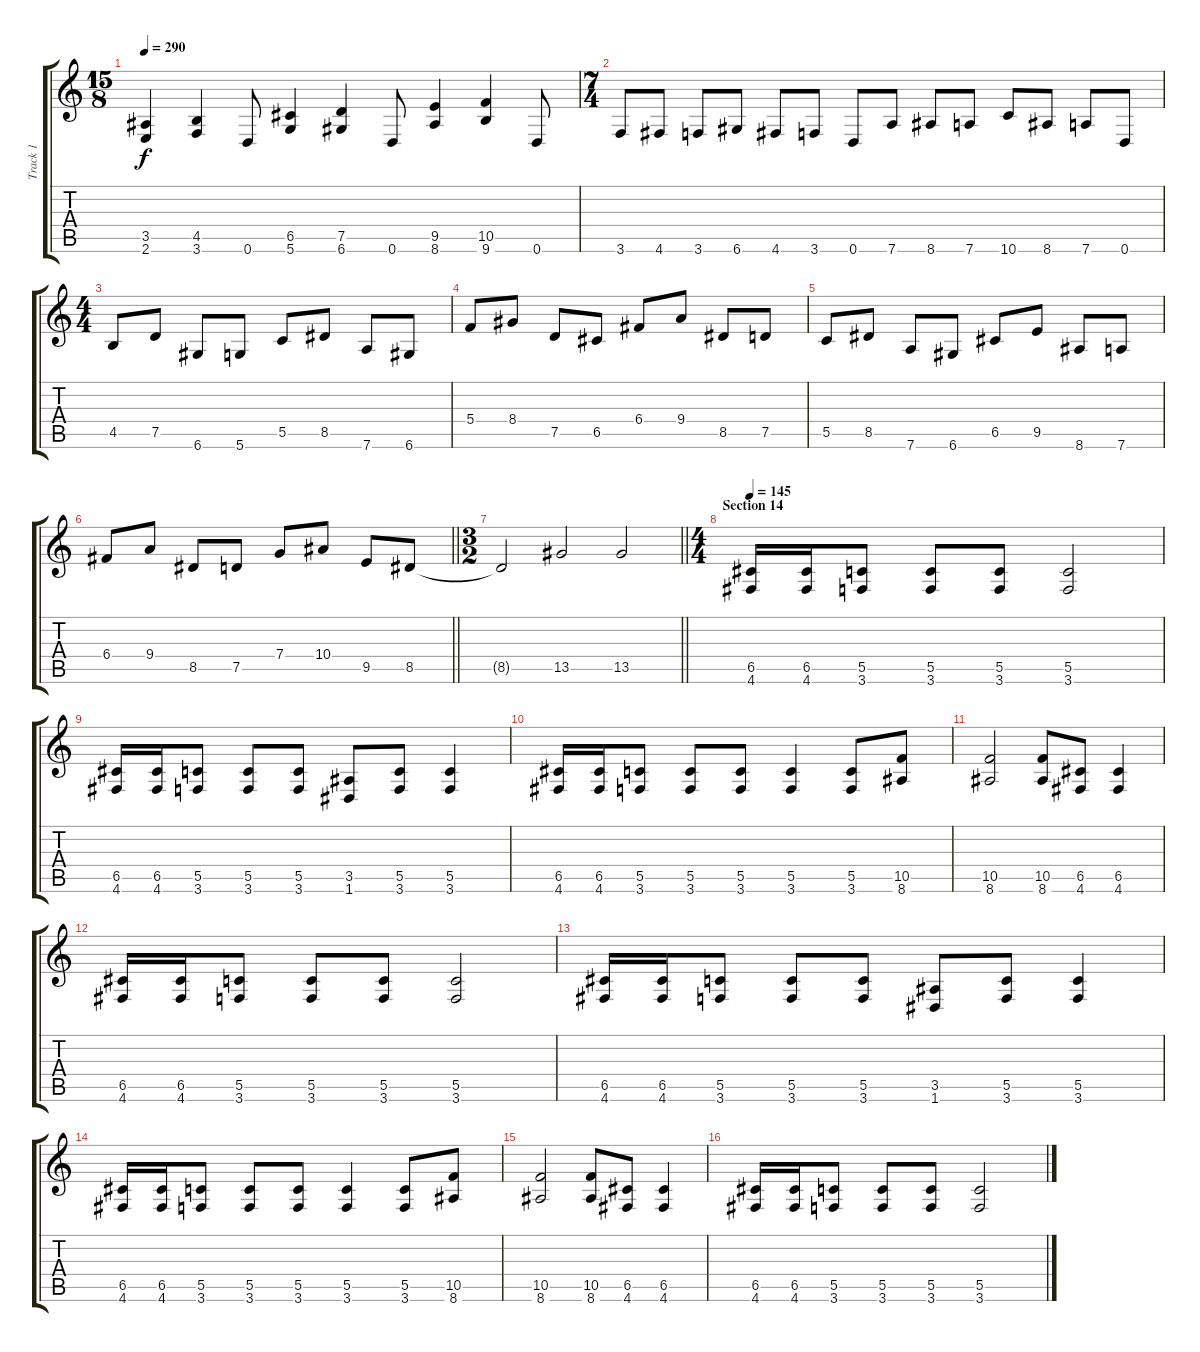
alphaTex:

\track ("Track 1" "Track 1") {instrument distortionguitar}
\staff {score tabs}
\tuning (D4 A3 F3 C3 G2 D2) {hide}
\ts (15 8)
\tempo 290
\clef g2
\ks c
(3.5 2.6).4{dy f} (4.5 3.6).4 0.6.8 (6.5 5.6).4 (7.5 6.6).4 0.6.8 (9.5 8.6).4 (10.5 9.6).4 0.6.8 |
\ts (7 4)
3.6.8 4.6.8 3.6.8 6.6.8 4.6.8 3.6.8 0.6.8 7.6.8 8.6.8 7.6.8 10.6.8 8.6.8 7.6.8 0.6.8 |
\ts (4 4)
4.5.8 7.5.8 6.6.8 5.6.8 5.5.8 8.5.8 7.6.8 6.6.8 |
5.4.8 8.4.8 7.5.8 6.5.8 6.4.8 9.4.8 8.5.8 7.5.8 |
5.5.8 8.5.8 7.6.8 6.6.8 6.5.8 9.5.8 8.6.8 7.6.8 |
\barLineRight lightlight
6.4.8 9.4.8 8.5.8 7.5.8 7.4.8 10.4.8 9.5.8 8.5.8 |
\ts (3 2)
\section ("" "")
\barLineRight lightlight
8.5{t}.2 13.5.2 13.5.2 |
\ts (4 4)
\section ("" "Section 14")
\tempo 145
(6.5 4.6).16 (6.5 4.6).16 (5.5 3.6).8 (5.5 3.6).8 (5.5 3.6).8 (5.5 3.6).2 |
(6.5 4.6).16 (6.5 4.6).16 (5.5 3.6).8 (5.5 3.6).8 (5.5 3.6).8 (3.5 1.6).8 (5.5 3.6).8 (5.5 3.6).4 |
(6.5 4.6).16 (6.5 4.6).16 (5.5 3.6).8 (5.5 3.6).8 (5.5 3.6).8 (5.5 3.6).4 (5.5 3.6).8 (10.5 8.6).8 |
(10.5 8.6).2 (10.5 8.6).8 (6.5 4.6).8 (6.5 4.6).4 |
(6.5 4.6).16 (6.5 4.6).16 (5.5 3.6).8 (5.5 3.6).8 (5.5 3.6).8 (5.5 3.6).2 |
(6.5 4.6).16 (6.5 4.6).16 (5.5 3.6).8 (5.5 3.6).8 (5.5 3.6).8 (3.5 1.6).8 (5.5 3.6).8 (5.5 3.6).4 |
(6.5 4.6).16 (6.5 4.6).16 (5.5 3.6).8 (5.5 3.6).8 (5.5 3.6).8 (5.5 3.6).4 (5.5 3.6).8 (10.5 8.6).8 |
(10.5 8.6).2 (10.5 8.6).8 (6.5 4.6).8 (6.5 4.6).4 |
(6.5 4.6).16 (6.5 4.6).16 (5.5 3.6).8 (5.5 3.6).8 (5.5 3.6).8 (5.5 3.6).2
